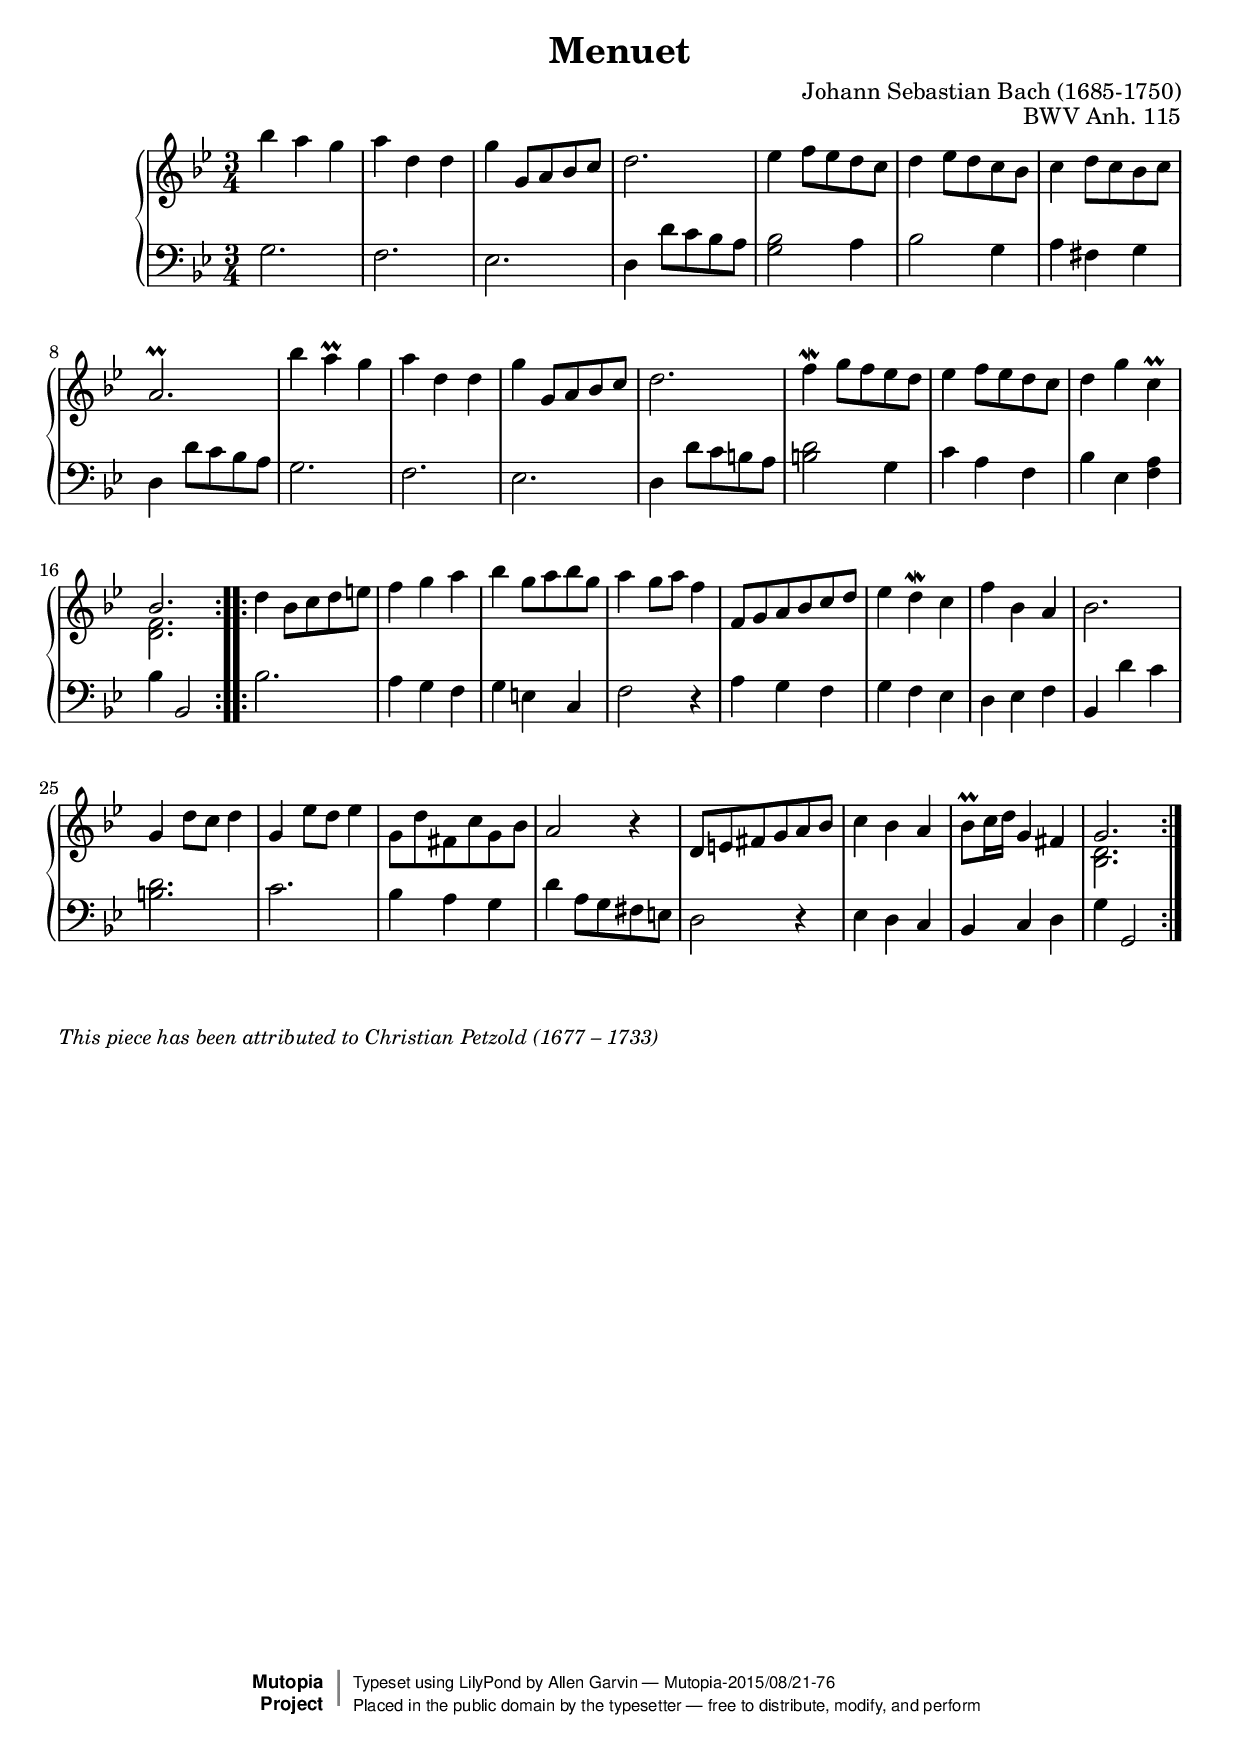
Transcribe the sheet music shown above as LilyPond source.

\version "2.18.2"

\header {
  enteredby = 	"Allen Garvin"
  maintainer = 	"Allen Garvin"
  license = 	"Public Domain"
  filename = 	"anna-magdalena-05.ly"
  title = 	"Menuet"
  opus = 	"BWV Anh. 115"
  composer =	"Johann Sebastian Bach (1685-1750)"
  		%This piece has been attributed to Christian Petzold
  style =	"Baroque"
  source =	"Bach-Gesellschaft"

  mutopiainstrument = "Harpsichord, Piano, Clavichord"
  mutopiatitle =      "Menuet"
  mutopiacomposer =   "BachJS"
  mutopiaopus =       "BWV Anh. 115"
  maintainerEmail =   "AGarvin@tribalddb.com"

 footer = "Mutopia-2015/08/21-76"
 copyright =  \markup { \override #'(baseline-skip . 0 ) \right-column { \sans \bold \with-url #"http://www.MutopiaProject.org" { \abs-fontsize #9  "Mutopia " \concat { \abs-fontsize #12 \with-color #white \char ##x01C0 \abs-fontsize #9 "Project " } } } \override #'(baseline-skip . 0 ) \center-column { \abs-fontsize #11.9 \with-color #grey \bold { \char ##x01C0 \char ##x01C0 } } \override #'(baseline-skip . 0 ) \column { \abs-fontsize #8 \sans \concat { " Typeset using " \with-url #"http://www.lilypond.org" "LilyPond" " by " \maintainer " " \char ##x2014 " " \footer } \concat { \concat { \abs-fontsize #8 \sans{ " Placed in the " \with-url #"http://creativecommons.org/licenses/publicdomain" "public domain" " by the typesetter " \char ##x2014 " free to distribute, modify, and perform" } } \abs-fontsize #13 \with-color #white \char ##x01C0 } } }
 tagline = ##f
}

voiceone =  \relative c''' {
  \key g \minor
  \time 3/4
  \clef "treble"

  \repeat "volta" 2 {
    bes4 a g |
    a d, d |
    g  g,8[ a bes c] |
    d2. |
    ees4  f8[ ees d c] |
    d4  ees8[ d c bes] |
    c4  d8[ c bes c] |
    a2.\prall |
    bes'4 a\prall g |
    a d, d |
    g  g,8[ a bes c] |
    d2. |
    f4\mordent  g8[ f ees d] |
    ees4  f8[ ees d c] |
    d4 g c,\prall |
    << { \stemUp bes2. \stemNeutral } 
      { \context Voice = "ii" { << \stemDown { <f d>2. } >> } }
    >> |
  }
  \repeat "volta" 2 { 
    d'4  bes8[ c d e!] |
    f4 g a |
    bes  g8[ a bes g] |
    a4  g8[ a] f4 |
    f,8[ g a bes c d] |
    ees4 d\mordent c |
    f bes, a |
    bes2. |
    g4  d'8[ c] d4 |
    g,  ees'8[ d] ees4 |
    \stemDown g,8[ d' fis, c' g bes] \stemNeutral|
    a2 r4 |
     d,8[ e fis g a bes] |
    c4 bes a |
     bes8[\prall c16 d] g,4 fis |
    << { \stemUp g2. \stemNeutral }
       { \context Voice = "ii" { << \stemDown { <d bes>2. } >> } } 
    >> |
  }
}

voicetwo =  \relative c' {
  \clef "bass"
  \time 3/4
  \key g \minor

  \repeat "volta" 2 {
    g2. |
    f |
    ees |
    d4  d'8[ c bes a] |
    <g bes>2 a4 |
    bes2 g4 |
    a fis g |
    d  d'8[ c bes a] |
    g2. |
    f |
    ees |
    d4  d'8[ c b a] |
    <d b>2 g,4 |
    c a f |
    bes ees, <f a> |
    bes bes,2 |
  }
  \repeat "volta" 2 {
    bes'2. |
    a4 g f |
    g e c |
    f2 r4 |
    a g f |
    g f ees |
    d ees f |
    bes, d' c |
    <d b>2. |
    c |
    bes4 a g |
    d'  a8[ g fis e] |
    d2 r4 |
    ees d c |
    bes c d |
    g g,2 |
  }
}
 
    
\score {
   \context GrandStaff << 
    \context Staff = "one" <<
      \voiceone
    >>
    \context Staff = "two" <<
      \voicetwo
    >>  
  >>

  \layout{  }
  
  \midi {
    \tempo 4 = 140
    }
}

\markup {\italic \smaller "This piece has been attributed to Christian Petzold (1677 – 1733)"}

